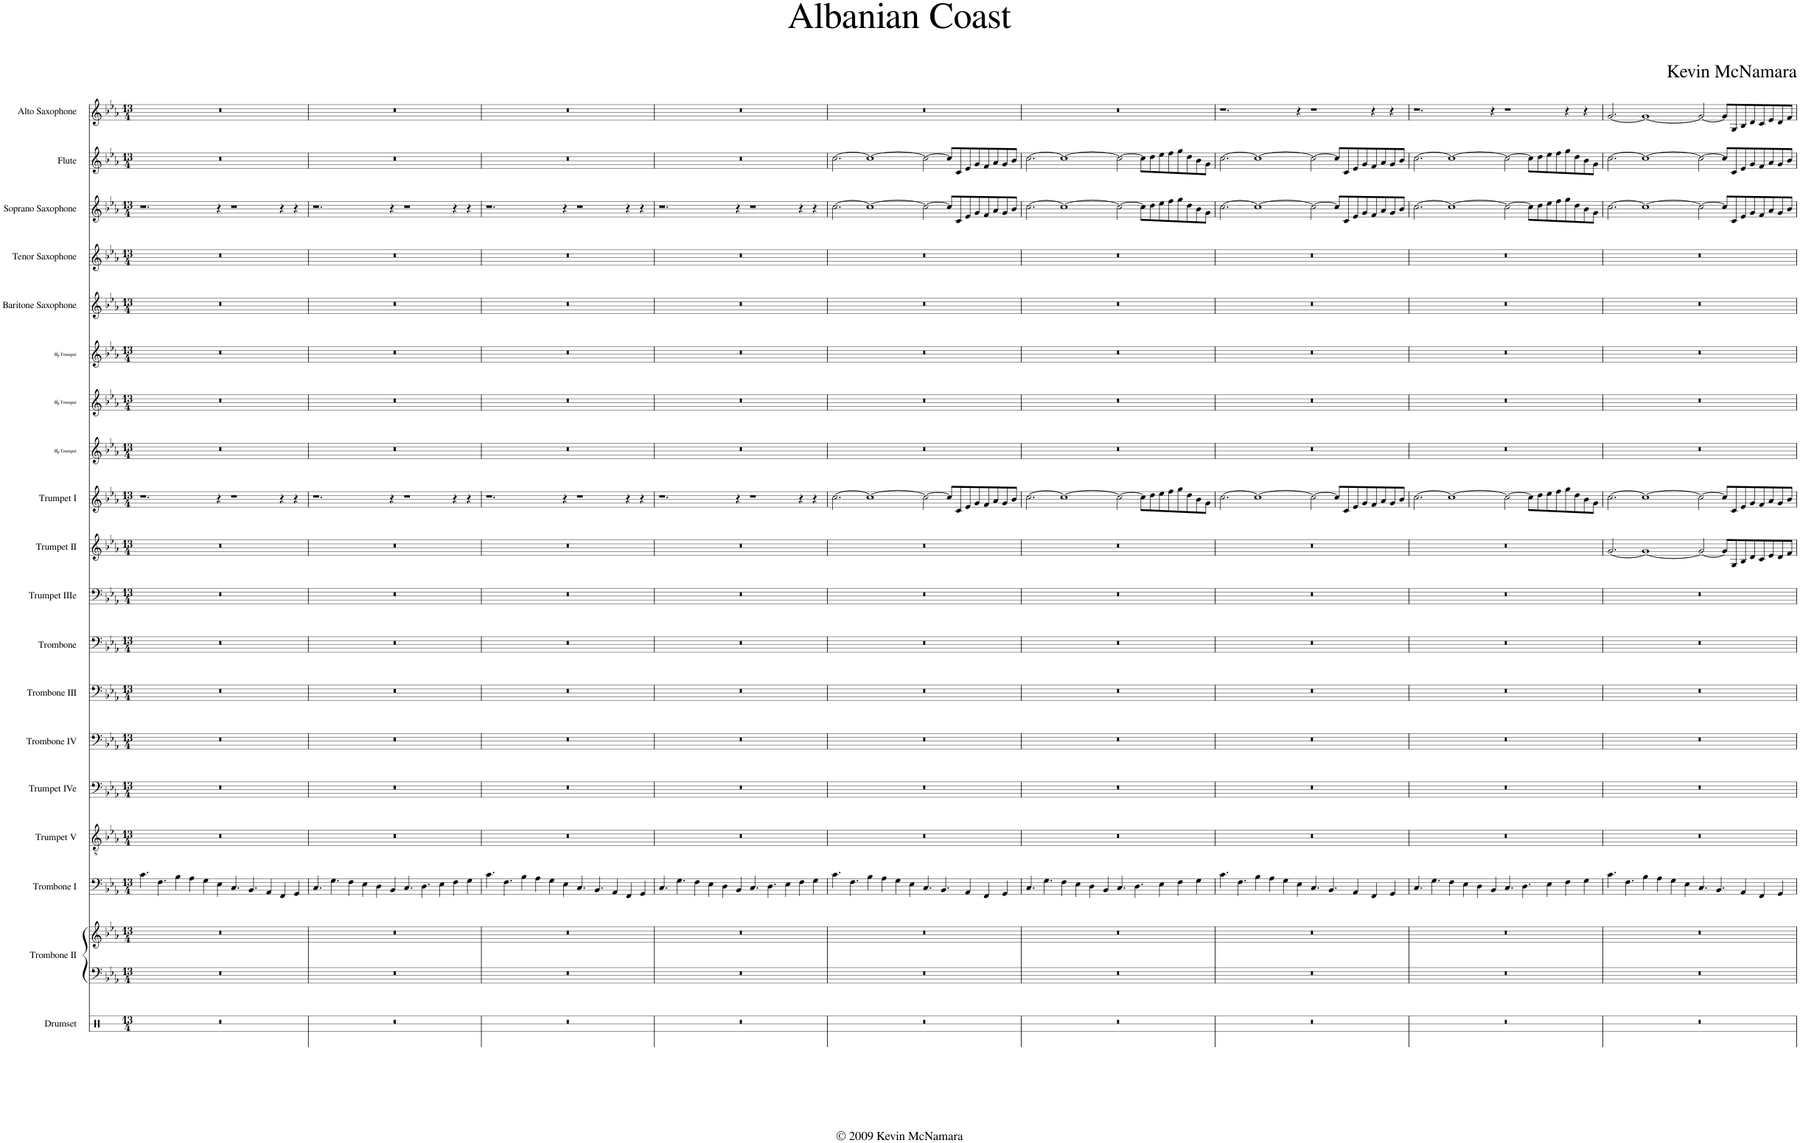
**kern	**kern	**kern	**kern	**kern	**kern	**kern	**kern	**kern	**kern	**kern	**kern	**kern	**kern	**kern	**kern	**kern	**kern	**kern	**kern
*part19	*part18	*part18	*part17	*part16	*part15	*part14	*part13	*part12	*part11	*part10	*part9	*part8	*part7	*part6	*part5	*part4	*part3	*part2	*part1
*staff20	*staff19	*staff18	*staff17	*staff16	*staff15	*staff14	*staff13	*staff12	*staff11	*staff10	*staff9	*staff8	*staff7	*staff6	*staff5	*staff4	*staff3	*staff2	*staff1
*I"Drumset	*I"Trombone II	*	*I"Trombone I	*I"Trumpet V	*I"Trumpet IVe	*I"Trombone IV	*I"Trombone III	*I"Trombone	*I"Trumpet IIIe	*I"Trumpet II	*I"Trumpet I	*I"BaccidentalFlat Trumpet	*I"BaccidentalFlat Trumpet	*I"BaccidentalFlat Trumpet	*I"Baritone Saxophone	*I"Tenor Saxophone	*I"Soprano Saxophone	*I"Flute	*I"Alto Saxophone
*I'Drs.	*I'Trb. II	*	*I'Trb. I.	*I'Trpt. V	*I'Trpt. IV	*I'Trb. IV	*I'Trb. III	*I'Trb.	*I'Trpt. III	*I'Trpt. II.	*I'Trpt. I	*I'BaccidentalFlat Tpt.	*I'BaccidentalFlat Tpt.	*I'BaccidentalFlat Tpt.	*I'Bar. Sax.	*I'T. Sax.	*I'S. Sax.	*I'Fl.	*I'A. Sax.
*stria3	*	*	*	*	*	*	*	*	*	*	*	*	*	*	*	*	*	*	*
*clefX	*clefF4	*clefG2	*clefF4	*clefGv2	*clefF4	*clefF4	*clefF4	*clefF4	*clefF4	*clefG2	*clefG2	*clefG2	*clefG2	*clefG2	*clefG2	*clefG2	*clefG2	*clefG2	*clefG2
*	*	*	*	*	*	*	*	*	*	*ITrd1c2	*ITrd1c2	*ITrd1c2	*ITrd1c2	*ITrd1c2	*ITrd12c21	*ITrd8c14	*ITrd1c2	*	*ITrd5c9
*k[]	*k[b-e-a-]	*k[b-e-a-]	*k[b-e-a-]	*k[b-e-a-]	*k[b-e-a-]	*k[b-e-a-]	*k[b-e-a-]	*k[b-e-a-]	*k[b-e-a-]	*k[b-e-a-]	*k[b-e-a-]	*k[b-e-a-]	*k[b-e-a-]	*k[b-e-a-]	*k[b-e-a-]	*k[b-e-a-]	*k[b-e-a-]	*k[b-e-a-]	*k[b-e-a-]
*M13/4	*M13/4	*M13/4	*M13/4	*M13/4	*M13/4	*M13/4	*M13/4	*M13/4	*M13/4	*M13/4	*M13/4	*M13/4	*M13/4	*M13/4	*M13/4	*M13/4	*M13/4	*M13/4	*M13/4
=1	=1	=1	=1	=1	=1	=1	=1	=1	=1	=1	=1	=1	=1	=1	=1	=1	=1	=1	=1
4%13r	4%13r	4%13r	4.c\	4%13r	4%13r	4%13r	4%13r	4%13r	4%13r	4%13r	1.r	4%13r	4%13r	4%13r	4%13r	4%13r	1.r	4%13r	4%13r
.	.	.	4.F\	.	.	.	.	.	.	.	.	.	.	.	.	.	.	.	.
.	.	.	4B-\	.	.	.	.	.	.	.	.	.	.	.	.	.	.	.	.
.	.	.	4A-\	.	.	.	.	.	.	.	.	.	.	.	.	.	.	.	.
.	.	.	4G\	.	.	.	.	.	.	.	.	.	.	.	.	.	.	.	.
.	.	.	4E-\	.	.	.	.	.	.	.	4r	.	.	.	.	.	4r	.	.
.	.	.	4.C/	.	.	.	.	.	.	.	1r	.	.	.	.	.	1r	.	.
.	.	.	4.BB-/	.	.	.	.	.	.	.	.	.	.	.	.	.	.	.	.
.	.	.	4AA-/	.	.	.	.	.	.	.	.	.	.	.	.	.	.	.	.
.	.	.	4FF/	.	.	.	.	.	.	.	4r	.	.	.	.	.	4r	.	.
.	.	.	4GG/	.	.	.	.	.	.	.	4r	.	.	.	.	.	4r	.	.
=2	=2	=2	=2	=2	=2	=2	=2	=2	=2	=2	=2	=2	=2	=2	=2	=2	=2	=2	=2
4%13r	4%13r	4%13r	4.C/	4%13r	4%13r	4%13r	4%13r	4%13r	4%13r	4%13r	1.r	4%13r	4%13r	4%13r	4%13r	4%13r	1.r	4%13r	4%13r
.	.	.	4.G\	.	.	.	.	.	.	.	.	.	.	.	.	.	.	.	.
.	.	.	4F\	.	.	.	.	.	.	.	.	.	.	.	.	.	.	.	.
.	.	.	4E-\	.	.	.	.	.	.	.	.	.	.	.	.	.	.	.	.
.	.	.	4D\	.	.	.	.	.	.	.	.	.	.	.	.	.	.	.	.
.	.	.	4BB-/	.	.	.	.	.	.	.	4r	.	.	.	.	.	4r	.	.
.	.	.	4.C/	.	.	.	.	.	.	.	1r	.	.	.	.	.	1r	.	.
.	.	.	4.D\	.	.	.	.	.	.	.	.	.	.	.	.	.	.	.	.
.	.	.	4E-\	.	.	.	.	.	.	.	.	.	.	.	.	.	.	.	.
.	.	.	4F\	.	.	.	.	.	.	.	4r	.	.	.	.	.	4r	.	.
.	.	.	4G\	.	.	.	.	.	.	.	4r	.	.	.	.	.	4r	.	.
=3	=3	=3	=3	=3	=3	=3	=3	=3	=3	=3	=3	=3	=3	=3	=3	=3	=3	=3	=3
4%13r	4%13r	4%13r	4.c\	4%13r	4%13r	4%13r	4%13r	4%13r	4%13r	4%13r	1.r	4%13r	4%13r	4%13r	4%13r	4%13r	1.r	4%13r	4%13r
.	.	.	4.F\	.	.	.	.	.	.	.	.	.	.	.	.	.	.	.	.
.	.	.	4B-\	.	.	.	.	.	.	.	.	.	.	.	.	.	.	.	.
.	.	.	4A-\	.	.	.	.	.	.	.	.	.	.	.	.	.	.	.	.
.	.	.	4G\	.	.	.	.	.	.	.	.	.	.	.	.	.	.	.	.
.	.	.	4E-\	.	.	.	.	.	.	.	4r	.	.	.	.	.	4r	.	.
.	.	.	4.C/	.	.	.	.	.	.	.	1r	.	.	.	.	.	1r	.	.
.	.	.	4.BB-/	.	.	.	.	.	.	.	.	.	.	.	.	.	.	.	.
.	.	.	4AA-/	.	.	.	.	.	.	.	.	.	.	.	.	.	.	.	.
.	.	.	4FF/	.	.	.	.	.	.	.	4r	.	.	.	.	.	4r	.	.
.	.	.	4GG/	.	.	.	.	.	.	.	4r	.	.	.	.	.	4r	.	.
=4	=4	=4	=4	=4	=4	=4	=4	=4	=4	=4	=4	=4	=4	=4	=4	=4	=4	=4	=4
4%13r	4%13r	4%13r	4.C/	4%13r	4%13r	4%13r	4%13r	4%13r	4%13r	4%13r	1.r	4%13r	4%13r	4%13r	4%13r	4%13r	1.r	4%13r	4%13r
.	.	.	4.G\	.	.	.	.	.	.	.	.	.	.	.	.	.	.	.	.
.	.	.	4F\	.	.	.	.	.	.	.	.	.	.	.	.	.	.	.	.
.	.	.	4E-\	.	.	.	.	.	.	.	.	.	.	.	.	.	.	.	.
.	.	.	4D\	.	.	.	.	.	.	.	.	.	.	.	.	.	.	.	.
.	.	.	4BB-/	.	.	.	.	.	.	.	4r	.	.	.	.	.	4r	.	.
.	.	.	4.C/	.	.	.	.	.	.	.	1r	.	.	.	.	.	1r	.	.
.	.	.	4.D\	.	.	.	.	.	.	.	.	.	.	.	.	.	.	.	.
.	.	.	4E-\	.	.	.	.	.	.	.	.	.	.	.	.	.	.	.	.
.	.	.	4F\	.	.	.	.	.	.	.	4r	.	.	.	.	.	4r	.	.
.	.	.	4G\	.	.	.	.	.	.	.	4r	.	.	.	.	.	4r	.	.
=5	=5	=5	=5	=5	=5	=5	=5	=5	=5	=5	=5	=5	=5	=5	=5	=5	=5	=5	=5
4%13r	4%13r	4%13r	4.c\	4%13r	4%13r	4%13r	4%13r	4%13r	4%13r	4%13r	[2.cc\	4%13r	4%13r	4%13r	4%13r	4%13r	[2.cc\	[2.cc\	4%13r
.	.	.	4.F\	.	.	.	.	.	.	.	.	.	.	.	.	.	.	.	.
.	.	.	4B-\	.	.	.	.	.	.	.	1cc_	.	.	.	.	.	1cc_	1cc_	.
.	.	.	4A-\	.	.	.	.	.	.	.	.	.	.	.	.	.	.	.	.
.	.	.	4G\	.	.	.	.	.	.	.	.	.	.	.	.	.	.	.	.
.	.	.	4E-\	.	.	.	.	.	.	.	.	.	.	.	.	.	.	.	.
.	.	.	4.C/	.	.	.	.	.	.	.	2cc\_	.	.	.	.	.	2cc\_	2cc\_	.
.	.	.	4.BB-/	.	.	.	.	.	.	.	.	.	.	.	.	.	.	.	.
.	.	.	.	.	.	.	.	.	.	.	8cc/L]	.	.	.	.	.	8cc/L]	8cc/L]	.
.	.	.	.	.	.	.	.	.	.	.	8c/	.	.	.	.	.	8c/	8c/	.
.	.	.	4AA-/	.	.	.	.	.	.	.	8e-/	.	.	.	.	.	8e-/	8e-/	.
.	.	.	.	.	.	.	.	.	.	.	8g/	.	.	.	.	.	8g/	8g/	.
.	.	.	4FF/	.	.	.	.	.	.	.	8f/	.	.	.	.	.	8f/	8f/	.
.	.	.	.	.	.	.	.	.	.	.	8a-/	.	.	.	.	.	8a-/	8a-/	.
.	.	.	4GG/	.	.	.	.	.	.	.	8g/	.	.	.	.	.	8g/	8g/	.
.	.	.	.	.	.	.	.	.	.	.	8b-/J	.	.	.	.	.	8b-/J	8b-/J	.
=6	=6	=6	=6	=6	=6	=6	=6	=6	=6	=6	=6	=6	=6	=6	=6	=6	=6	=6	=6
4%13r	4%13r	4%13r	4.C/	4%13r	4%13r	4%13r	4%13r	4%13r	4%13r	4%13r	[2.cc\	4%13r	4%13r	4%13r	4%13r	4%13r	[2.cc\	[2.cc\	4%13r
.	.	.	4.G\	.	.	.	.	.	.	.	.	.	.	.	.	.	.	.	.
.	.	.	4F\	.	.	.	.	.	.	.	1cc_	.	.	.	.	.	1cc_	1cc_	.
.	.	.	4E-\	.	.	.	.	.	.	.	.	.	.	.	.	.	.	.	.
.	.	.	4D\	.	.	.	.	.	.	.	.	.	.	.	.	.	.	.	.
.	.	.	4BB-/	.	.	.	.	.	.	.	.	.	.	.	.	.	.	.	.
.	.	.	4.C/	.	.	.	.	.	.	.	2cc\_	.	.	.	.	.	2cc\_	2cc\_	.
.	.	.	4.D\	.	.	.	.	.	.	.	.	.	.	.	.	.	.	.	.
.	.	.	.	.	.	.	.	.	.	.	8cc\L]	.	.	.	.	.	8cc\L]	8cc\L]	.
.	.	.	.	.	.	.	.	.	.	.	8dd\	.	.	.	.	.	8dd\	8dd\	.
.	.	.	4E-\	.	.	.	.	.	.	.	8ee-\	.	.	.	.	.	8ee-\	8ee-\	.
.	.	.	.	.	.	.	.	.	.	.	8ff\	.	.	.	.	.	8ff\	8ff\	.
.	.	.	4F\	.	.	.	.	.	.	.	8gg\	.	.	.	.	.	8gg\	8gg\	.
.	.	.	.	.	.	.	.	.	.	.	8dd\	.	.	.	.	.	8dd\	8dd\	.
.	.	.	4G\	.	.	.	.	.	.	.	8b-\	.	.	.	.	.	8b-\	8b-\	.
.	.	.	.	.	.	.	.	.	.	.	8g\J	.	.	.	.	.	8g\J	8g\J	.
=7	=7	=7	=7	=7	=7	=7	=7	=7	=7	=7	=7	=7	=7	=7	=7	=7	=7	=7	=7
4%13r	4%13r	4%13r	4.c\	4%13r	4%13r	4%13r	4%13r	4%13r	4%13r	4%13r	[2.cc\	4%13r	4%13r	4%13r	4%13r	4%13r	[2.cc\	[2.cc\	1.r
.	.	.	4.F\	.	.	.	.	.	.	.	.	.	.	.	.	.	.	.	.
.	.	.	4B-\	.	.	.	.	.	.	.	1cc_	.	.	.	.	.	1cc_	1cc_	.
.	.	.	4A-\	.	.	.	.	.	.	.	.	.	.	.	.	.	.	.	.
.	.	.	4G\	.	.	.	.	.	.	.	.	.	.	.	.	.	.	.	.
.	.	.	4E-\	.	.	.	.	.	.	.	.	.	.	.	.	.	.	.	4r
.	.	.	4.C/	.	.	.	.	.	.	.	2cc\_	.	.	.	.	.	2cc\_	2cc\_	1r
.	.	.	4.BB-/	.	.	.	.	.	.	.	.	.	.	.	.	.	.	.	.
.	.	.	.	.	.	.	.	.	.	.	8cc/L]	.	.	.	.	.	8cc/L]	8cc/L]	.
.	.	.	.	.	.	.	.	.	.	.	8c/	.	.	.	.	.	8c/	8c/	.
.	.	.	4AA-/	.	.	.	.	.	.	.	8e-/	.	.	.	.	.	8e-/	8e-/	.
.	.	.	.	.	.	.	.	.	.	.	8g/	.	.	.	.	.	8g/	8g/	.
.	.	.	4FF/	.	.	.	.	.	.	.	8f/	.	.	.	.	.	8f/	8f/	4r
.	.	.	.	.	.	.	.	.	.	.	8a-/	.	.	.	.	.	8a-/	8a-/	.
.	.	.	4GG/	.	.	.	.	.	.	.	8g/	.	.	.	.	.	8g/	8g/	4r
.	.	.	.	.	.	.	.	.	.	.	8b-/J	.	.	.	.	.	8b-/J	8b-/J	.
=8	=8	=8	=8	=8	=8	=8	=8	=8	=8	=8	=8	=8	=8	=8	=8	=8	=8	=8	=8
4%13r	4%13r	4%13r	4.C/	4%13r	4%13r	4%13r	4%13r	4%13r	4%13r	4%13r	[2.cc\	4%13r	4%13r	4%13r	4%13r	4%13r	[2.cc\	[2.cc\	1.r
.	.	.	4.G\	.	.	.	.	.	.	.	.	.	.	.	.	.	.	.	.
.	.	.	4F\	.	.	.	.	.	.	.	1cc_	.	.	.	.	.	1cc_	1cc_	.
.	.	.	4E-\	.	.	.	.	.	.	.	.	.	.	.	.	.	.	.	.
.	.	.	4D\	.	.	.	.	.	.	.	.	.	.	.	.	.	.	.	.
.	.	.	4BB-/	.	.	.	.	.	.	.	.	.	.	.	.	.	.	.	4r
.	.	.	4.C/	.	.	.	.	.	.	.	2cc\_	.	.	.	.	.	2cc\_	2cc\_	1r
.	.	.	4.D\	.	.	.	.	.	.	.	.	.	.	.	.	.	.	.	.
.	.	.	.	.	.	.	.	.	.	.	8cc\L]	.	.	.	.	.	8cc\L]	8cc\L]	.
.	.	.	.	.	.	.	.	.	.	.	8dd\	.	.	.	.	.	8dd\	8dd\	.
.	.	.	4E-\	.	.	.	.	.	.	.	8ee-\	.	.	.	.	.	8ee-\	8ee-\	.
.	.	.	.	.	.	.	.	.	.	.	8ff\	.	.	.	.	.	8ff\	8ff\	.
.	.	.	4F\	.	.	.	.	.	.	.	8gg\	.	.	.	.	.	8gg\	8gg\	4r
.	.	.	.	.	.	.	.	.	.	.	8dd\	.	.	.	.	.	8dd\	8dd\	.
.	.	.	4G\	.	.	.	.	.	.	.	8b-\	.	.	.	.	.	8b-\	8b-\	4r
.	.	.	.	.	.	.	.	.	.	.	8g\J	.	.	.	.	.	8g\J	8g\J	.
=9	=9	=9	=9	=9	=9	=9	=9	=9	=9	=9	=9	=9	=9	=9	=9	=9	=9	=9	=9
4%13r	4%13r	4%13r	4.c\	4%13r	4%13r	4%13r	4%13r	4%13r	4%13r	[2.g/	[2.cc\	4%13r	4%13r	4%13r	4%13r	4%13r	[2.cc\	[2.cc\	[2.g/
.	.	.	4.F\	.	.	.	.	.	.	.	.	.	.	.	.	.	.	.	.
.	.	.	4B-\	.	.	.	.	.	.	1g_	1cc_	.	.	.	.	.	1cc_	1cc_	1g_
.	.	.	4A-\	.	.	.	.	.	.	.	.	.	.	.	.	.	.	.	.
.	.	.	4G\	.	.	.	.	.	.	.	.	.	.	.	.	.	.	.	.
.	.	.	4E-\	.	.	.	.	.	.	.	.	.	.	.	.	.	.	.	.
.	.	.	4.C/	.	.	.	.	.	.	2g/_	2cc\_	.	.	.	.	.	2cc\_	2cc\_	2g/_
.	.	.	4.BB-/	.	.	.	.	.	.	.	.	.	.	.	.	.	.	.	.
.	.	.	.	.	.	.	.	.	.	8g/L]	8cc/L]	.	.	.	.	.	8cc/L]	8cc/L]	8g/L]
.	.	.	.	.	.	.	.	.	.	8G/	8c/	.	.	.	.	.	8c/	8c/	8G/
.	.	.	4AA-/	.	.	.	.	.	.	8B-/	8e-/	.	.	.	.	.	8e-/	8e-/	8B-/
.	.	.	.	.	.	.	.	.	.	8d/	8g/	.	.	.	.	.	8g/	8g/	8d/
.	.	.	4FF/	.	.	.	.	.	.	8c/	8f/	.	.	.	.	.	8f/	8f/	8c/
.	.	.	.	.	.	.	.	.	.	8e-/	8a-/	.	.	.	.	.	8a-/	8a-/	8e-/
.	.	.	4GG/	.	.	.	.	.	.	8d/	8g/	.	.	.	.	.	8g/	8g/	8d/
.	.	.	.	.	.	.	.	.	.	8f/J	8b-/J	.	.	.	.	.	8b-/J	8b-/J	8f/J
=	=	=	=	=	=	=	=	=	=	=	=	=	=	=	=	=	=	=	=
*-	*-	*-	*-	*-	*-	*-	*-	*-	*-	*-	*-	*-	*-	*-	*-	*-	*-	*-	*-
